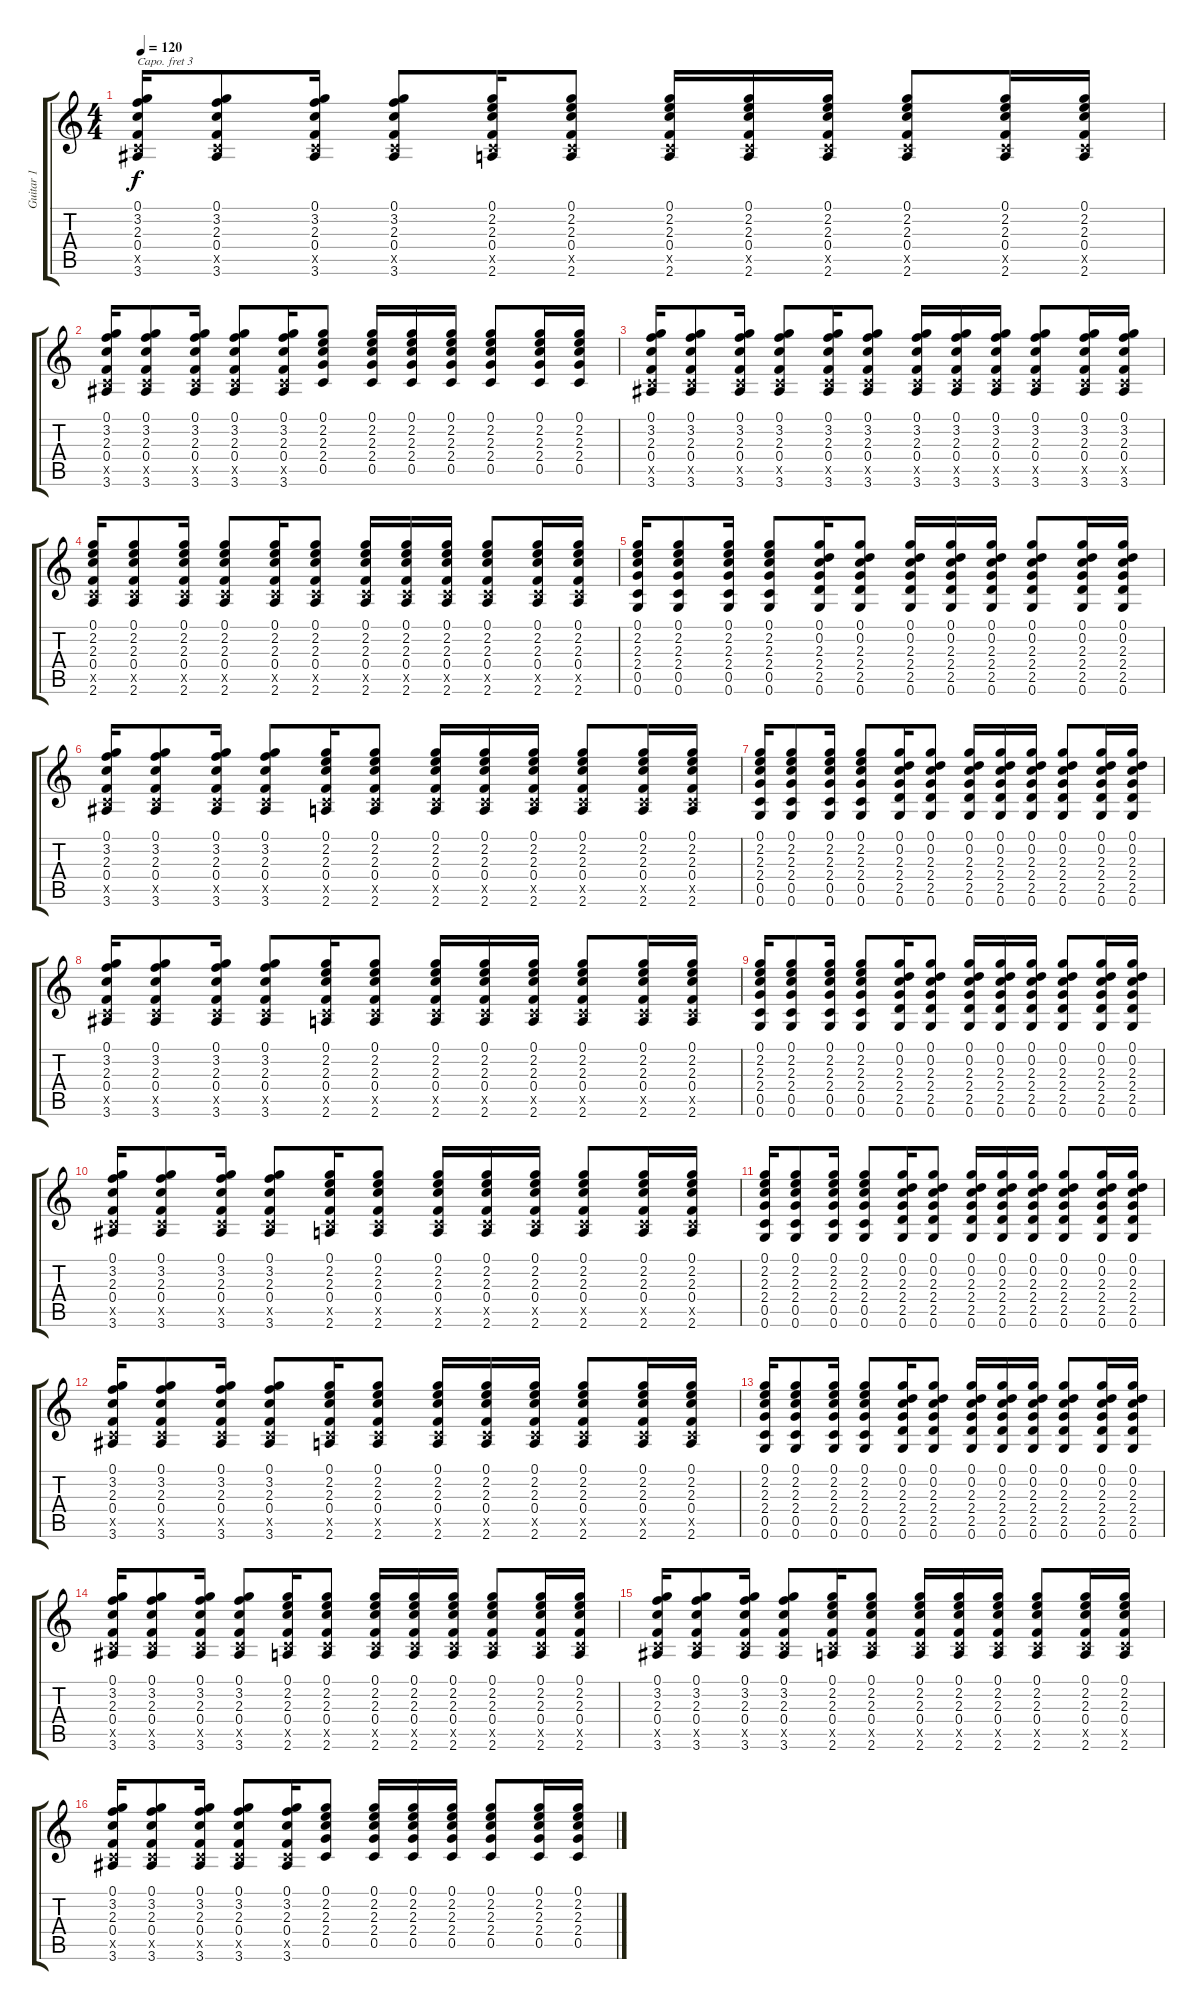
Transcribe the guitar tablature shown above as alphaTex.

\track ("Guitar 1" "Guitar 1") {instrument acousticguitarsteel}
\staff {score tabs}
\capo 3
\tuning (E4 B3 G3 D3 A2 E2) {hide}
\ts (4 4)
\tempo 120
\clef g2
\ks c
(0.1 3.2 2.3 0.4 0.5{x} 3.6).16{dy f} (0.1 3.2 2.3 0.4 0.5{x} 3.6).8 (0.1 3.2 2.3 0.4 0.5{x} 3.6).16 (0.1 3.2 2.3 0.4 0.5{x} 3.6).8 (0.1 2.2 2.3 0.4 0.5{x} 2.6).16 (0.1 2.2 2.3 0.4 0.5{x} 2.6).8 (0.1 2.2 2.3 0.4 0.5{x} 2.6).16 (0.1 2.2 2.3 0.4 0.5{x} 2.6).16 (0.1 2.2 2.3 0.4 0.5{x} 2.6).16 (0.1 2.2 2.3 0.4 0.5{x} 2.6).8 (0.1 2.2 2.3 0.4 0.5{x} 2.6).16 (0.1 2.2 2.3 0.4 0.5{x} 2.6).16 |
(0.1 3.2 2.3 0.4 0.5{x} 3.6).16 (0.1 3.2 2.3 0.4 0.5{x} 3.6).8 (0.1 3.2 2.3 0.4 0.5{x} 3.6).16 (0.1 3.2 2.3 0.4 0.5{x} 3.6).8 (0.1 3.2 2.3 0.4 0.5{x} 3.6).16 (0.1 2.2 2.3 2.4 0.5).8 (0.1 2.2 2.3 2.4 0.5).16 (0.1 2.2 2.3 2.4 0.5).16 (0.1 2.2 2.3 2.4 0.5).16 (0.1 2.2 2.3 2.4 0.5).8 (0.1 2.2 2.3 2.4 0.5).16 (0.1 2.2 2.3 2.4 0.5).16 |
(0.1 3.2 2.3 0.4 0.5{x} 3.6).16 (0.1 3.2 2.3 0.4 0.5{x} 3.6).8 (0.1 3.2 2.3 0.4 0.5{x} 3.6).16 (0.1 3.2 2.3 0.4 0.5{x} 3.6).8 (0.1 3.2 2.3 0.4 0.5{x} 3.6).16 (0.1 3.2 2.3 0.4 0.5{x} 3.6).8 (0.1 3.2 2.3 0.4 0.5{x} 3.6).16 (0.1 3.2 2.3 0.4 0.5{x} 3.6).16 (0.1 3.2 2.3 0.4 0.5{x} 3.6).16 (0.1 3.2 2.3 0.4 0.5{x} 3.6).8 (0.1 3.2 2.3 0.4 0.5{x} 3.6).16 (0.1 3.2 2.3 0.4 0.5{x} 3.6).16 |
(0.1 2.2 2.3 0.4 0.5{x} 2.6).16 (0.1 2.2 2.3 0.4 0.5{x} 2.6).8 (0.1 2.2 2.3 0.4 0.5{x} 2.6).16 (0.1 2.2 2.3 0.4 0.5{x} 2.6).8 (0.1 2.2 2.3 0.4 0.5{x} 2.6).16 (0.1 2.2 2.3 0.4 0.5{x} 2.6).8 (0.1 2.2 2.3 0.4 0.5{x} 2.6).16 (0.1 2.2 2.3 0.4 0.5{x} 2.6).16 (0.1 2.2 2.3 0.4 0.5{x} 2.6).16 (0.1 2.2 2.3 0.4 0.5{x} 2.6).8 (0.1 2.2 2.3 0.4 0.5{x} 2.6).16 (0.1 2.2 2.3 0.4 0.5{x} 2.6).16 |
(0.1 2.2 2.3 2.4 0.5 0.6).16 (0.1 2.2 2.3 2.4 0.5 0.6).8 (0.1 2.2 2.3 2.4 0.5 0.6).16 (0.1 2.2 2.3 2.4 0.5 0.6).8 (0.1 0.2 2.3 2.4 2.5 0.6).16 (0.1 0.2 2.3 2.4 2.5 0.6).8 (0.1 0.2 2.3 2.4 2.5 0.6).16 (0.1 0.2 2.3 2.4 2.5 0.6).16 (0.1 0.2 2.3 2.4 2.5 0.6).16 (0.1 0.2 2.3 2.4 2.5 0.6).8 (0.1 0.2 2.3 2.4 2.5 0.6).16 (0.1 0.2 2.3 2.4 2.5 0.6).16 |
(0.1 3.2 2.3 0.4 0.5{x} 3.6).16 (0.1 3.2 2.3 0.4 0.5{x} 3.6).8 (0.1 3.2 2.3 0.4 0.5{x} 3.6).16 (0.1 3.2 2.3 0.4 0.5{x} 3.6).8 (0.1 2.2 2.3 0.4 0.5{x} 2.6).16 (0.1 2.2 2.3 0.4 0.5{x} 2.6).8 (0.1 2.2 2.3 0.4 0.5{x} 2.6).16 (0.1 2.2 2.3 0.4 0.5{x} 2.6).16 (0.1 2.2 2.3 0.4 0.5{x} 2.6).16 (0.1 2.2 2.3 0.4 0.5{x} 2.6).8 (0.1 2.2 2.3 0.4 0.5{x} 2.6).16 (0.1 2.2 2.3 0.4 0.5{x} 2.6).16 |
(0.1 2.2 2.3 2.4 0.5 0.6).16 (0.1 2.2 2.3 2.4 0.5 0.6).8 (0.1 2.2 2.3 2.4 0.5 0.6).16 (0.1 2.2 2.3 2.4 0.5 0.6).8 (0.1 0.2 2.3 2.4 2.5 0.6).16 (0.1 0.2 2.3 2.4 2.5 0.6).8 (0.1 0.2 2.3 2.4 2.5 0.6).16 (0.1 0.2 2.3 2.4 2.5 0.6).16 (0.1 0.2 2.3 2.4 2.5 0.6).16 (0.1 0.2 2.3 2.4 2.5 0.6).8 (0.1 0.2 2.3 2.4 2.5 0.6).16 (0.1 0.2 2.3 2.4 2.5 0.6).16 |
(0.1 3.2 2.3 0.4 0.5{x} 3.6).16 (0.1 3.2 2.3 0.4 0.5{x} 3.6).8 (0.1 3.2 2.3 0.4 0.5{x} 3.6).16 (0.1 3.2 2.3 0.4 0.5{x} 3.6).8 (0.1 2.2 2.3 0.4 0.5{x} 2.6).16 (0.1 2.2 2.3 0.4 0.5{x} 2.6).8 (0.1 2.2 2.3 0.4 0.5{x} 2.6).16 (0.1 2.2 2.3 0.4 0.5{x} 2.6).16 (0.1 2.2 2.3 0.4 0.5{x} 2.6).16 (0.1 2.2 2.3 0.4 0.5{x} 2.6).8 (0.1 2.2 2.3 0.4 0.5{x} 2.6).16 (0.1 2.2 2.3 0.4 0.5{x} 2.6).16 |
(0.1 2.2 2.3 2.4 0.5 0.6).16 (0.1 2.2 2.3 2.4 0.5 0.6).8 (0.1 2.2 2.3 2.4 0.5 0.6).16 (0.1 2.2 2.3 2.4 0.5 0.6).8 (0.1 0.2 2.3 2.4 2.5 0.6).16 (0.1 0.2 2.3 2.4 2.5 0.6).8 (0.1 0.2 2.3 2.4 2.5 0.6).16 (0.1 0.2 2.3 2.4 2.5 0.6).16 (0.1 0.2 2.3 2.4 2.5 0.6).16 (0.1 0.2 2.3 2.4 2.5 0.6).8 (0.1 0.2 2.3 2.4 2.5 0.6).16 (0.1 0.2 2.3 2.4 2.5 0.6).16 |
(0.1 3.2 2.3 0.4 0.5{x} 3.6).16 (0.1 3.2 2.3 0.4 0.5{x} 3.6).8 (0.1 3.2 2.3 0.4 0.5{x} 3.6).16 (0.1 3.2 2.3 0.4 0.5{x} 3.6).8 (0.1 2.2 2.3 0.4 0.5{x} 2.6).16 (0.1 2.2 2.3 0.4 0.5{x} 2.6).8 (0.1 2.2 2.3 0.4 0.5{x} 2.6).16 (0.1 2.2 2.3 0.4 0.5{x} 2.6).16 (0.1 2.2 2.3 0.4 0.5{x} 2.6).16 (0.1 2.2 2.3 0.4 0.5{x} 2.6).8 (0.1 2.2 2.3 0.4 0.5{x} 2.6).16 (0.1 2.2 2.3 0.4 0.5{x} 2.6).16 |
(0.1 2.2 2.3 2.4 0.5 0.6).16 (0.1 2.2 2.3 2.4 0.5 0.6).8 (0.1 2.2 2.3 2.4 0.5 0.6).16 (0.1 2.2 2.3 2.4 0.5 0.6).8 (0.1 0.2 2.3 2.4 2.5 0.6).16 (0.1 0.2 2.3 2.4 2.5 0.6).8 (0.1 0.2 2.3 2.4 2.5 0.6).16 (0.1 0.2 2.3 2.4 2.5 0.6).16 (0.1 0.2 2.3 2.4 2.5 0.6).16 (0.1 0.2 2.3 2.4 2.5 0.6).8 (0.1 0.2 2.3 2.4 2.5 0.6).16 (0.1 0.2 2.3 2.4 2.5 0.6).16 |
(0.1 3.2 2.3 0.4 0.5{x} 3.6).16 (0.1 3.2 2.3 0.4 0.5{x} 3.6).8 (0.1 3.2 2.3 0.4 0.5{x} 3.6).16 (0.1 3.2 2.3 0.4 0.5{x} 3.6).8 (0.1 2.2 2.3 0.4 0.5{x} 2.6).16 (0.1 2.2 2.3 0.4 0.5{x} 2.6).8 (0.1 2.2 2.3 0.4 0.5{x} 2.6).16 (0.1 2.2 2.3 0.4 0.5{x} 2.6).16 (0.1 2.2 2.3 0.4 0.5{x} 2.6).16 (0.1 2.2 2.3 0.4 0.5{x} 2.6).8 (0.1 2.2 2.3 0.4 0.5{x} 2.6).16 (0.1 2.2 2.3 0.4 0.5{x} 2.6).16 |
(0.1 2.2 2.3 2.4 0.5 0.6).16 (0.1 2.2 2.3 2.4 0.5 0.6).8 (0.1 2.2 2.3 2.4 0.5 0.6).16 (0.1 2.2 2.3 2.4 0.5 0.6).8 (0.1 0.2 2.3 2.4 2.5 0.6).16 (0.1 0.2 2.3 2.4 2.5 0.6).8 (0.1 0.2 2.3 2.4 2.5 0.6).16 (0.1 0.2 2.3 2.4 2.5 0.6).16 (0.1 0.2 2.3 2.4 2.5 0.6).16 (0.1 0.2 2.3 2.4 2.5 0.6).8 (0.1 0.2 2.3 2.4 2.5 0.6).16 (0.1 0.2 2.3 2.4 2.5 0.6).16 |
(0.1 3.2 2.3 0.4 0.5{x} 3.6).16 (0.1 3.2 2.3 0.4 0.5{x} 3.6).8 (0.1 3.2 2.3 0.4 0.5{x} 3.6).16 (0.1 3.2 2.3 0.4 0.5{x} 3.6).8 (0.1 2.2 2.3 0.4 0.5{x} 2.6).16 (0.1 2.2 2.3 0.4 0.5{x} 2.6).8 (0.1 2.2 2.3 0.4 0.5{x} 2.6).16 (0.1 2.2 2.3 0.4 0.5{x} 2.6).16 (0.1 2.2 2.3 0.4 0.5{x} 2.6).16 (0.1 2.2 2.3 0.4 0.5{x} 2.6).8 (0.1 2.2 2.3 0.4 0.5{x} 2.6).16 (0.1 2.2 2.3 0.4 0.5{x} 2.6).16 |
(0.1 3.2 2.3 0.4 0.5{x} 3.6).16 (0.1 3.2 2.3 0.4 0.5{x} 3.6).8 (0.1 3.2 2.3 0.4 0.5{x} 3.6).16 (0.1 3.2 2.3 0.4 0.5{x} 3.6).8 (0.1 2.2 2.3 0.4 0.5{x} 2.6).16 (0.1 2.2 2.3 0.4 0.5{x} 2.6).8 (0.1 2.2 2.3 0.4 0.5{x} 2.6).16 (0.1 2.2 2.3 0.4 0.5{x} 2.6).16 (0.1 2.2 2.3 0.4 0.5{x} 2.6).16 (0.1 2.2 2.3 0.4 0.5{x} 2.6).8 (0.1 2.2 2.3 0.4 0.5{x} 2.6).16 (0.1 2.2 2.3 0.4 0.5{x} 2.6).16 |
(0.1 3.2 2.3 0.4 0.5{x} 3.6).16 (0.1 3.2 2.3 0.4 0.5{x} 3.6).8 (0.1 3.2 2.3 0.4 0.5{x} 3.6).16 (0.1 3.2 2.3 0.4 0.5{x} 3.6).8 (0.1 3.2 2.3 0.4 0.5{x} 3.6).16 (0.1 2.2 2.3 2.4 0.5).8 (0.1 2.2 2.3 2.4 0.5).16 (0.1 2.2 2.3 2.4 0.5).16 (0.1 2.2 2.3 2.4 0.5).16 (0.1 2.2 2.3 2.4 0.5).8 (0.1 2.2 2.3 2.4 0.5).16 (0.1 2.2 2.3 2.4 0.5).16
